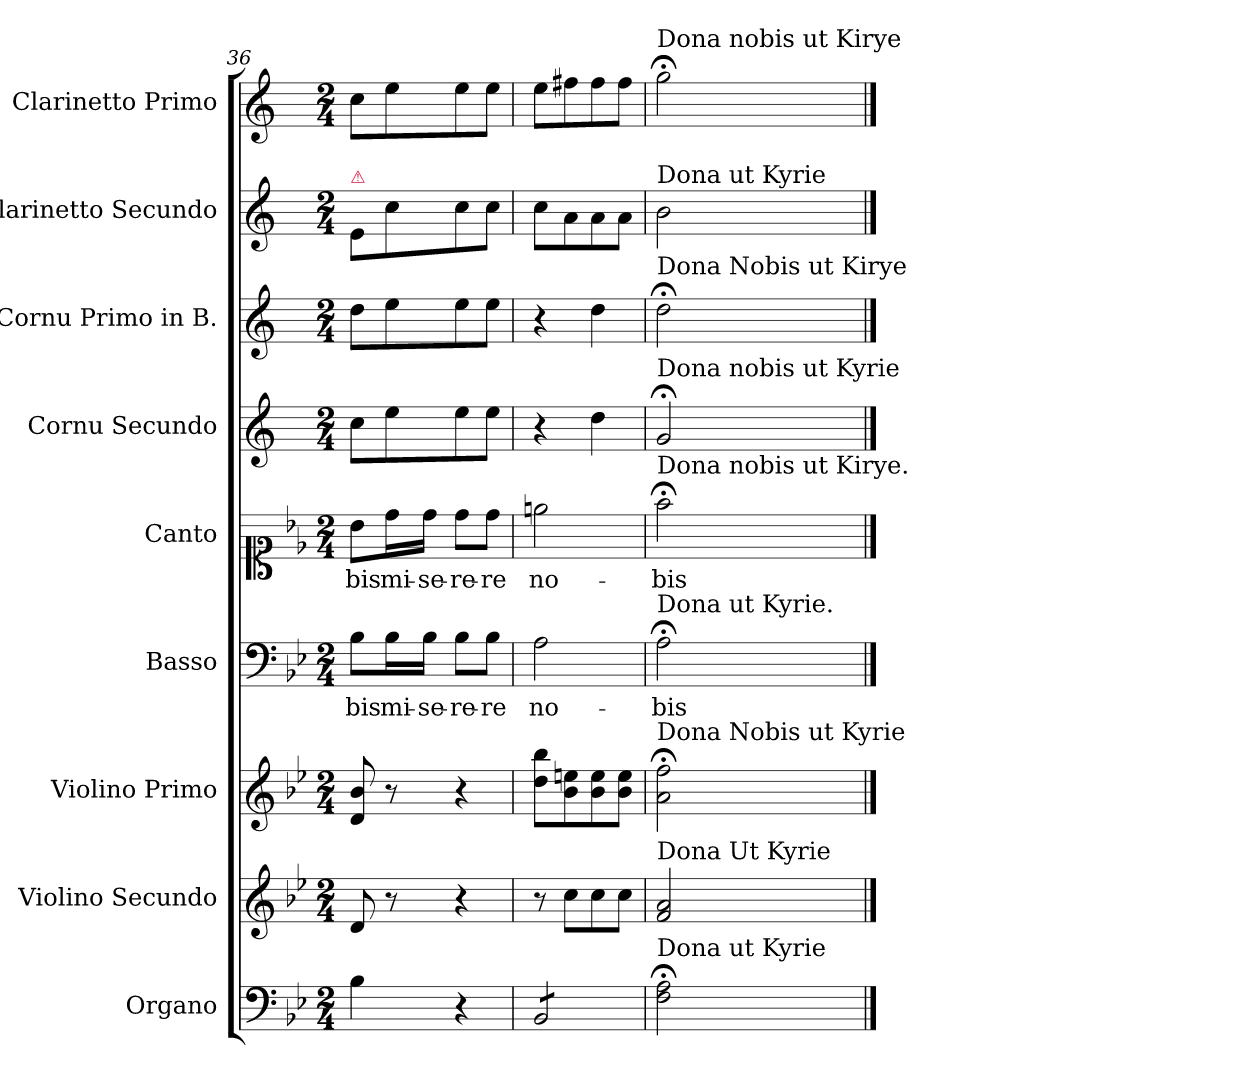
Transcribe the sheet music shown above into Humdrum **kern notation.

**kern	**kern	**kern	**kern	**text	**kern	**text	**kern	**kern	**kern	**kern
*part9	*part8	*part7	*part6	*part6	*part5	*part5	*part4	*part3	*part2	*part1
*staff9	*staff8	*staff7	*staff6	*staff6	*staff5	*staff5	*staff4	*staff3	*staff2	*staff1
*I"Organo	*I"Violino Secundo	*I"Violino Primo	*I"Basso	*	*I"Canto	*	*I"Cornu Secundo	*I"Cornu Primo in B.	*I"Clarinetto Secundo	*I"Clarinetto Primo
*I'Org.	*I'Vn II	*I'Vn I	*I'B.	*	*I'C.	*	*I'C. II	*I'C. I	*I'Cl. II	*I'Cl. I
*clefF4	*clefG2	*clefG2	*clefF4	*	*clefC1	*	*clefG2	*clefG2	*clefG2	*clefG2
*	*	*	*	*	*	*	*ITrd1c2	*ITrd1c2	*ITrd1c2	*ITrd1c2
*k[b-e-]	*k[b-e-]	*k[b-e-]	*k[b-e-]	*	*k[b-e-]	*	*k[b-e-]	*k[b-e-]	*k[b-e-]	*k[b-e-]
*M2/4	*M2/4	*M2/4	*M2/4	*	*M2/4	*	*M2/4	*M2/4	*M2/4	*M2/4
=36	=36	=36	=36	=36	=36	=36	=36	=36	=36	=36
!	!	!	!	!	!	!	!	!	!LO:TX:a:color=crimson:t=⚠	!
4B-\	8d/	8d/ 8b-/	8B-\L	-bis	8b-\L	-bis	8b-\L	8cc\L	8d/L	8b-\L
.	8r	8r	16B-\L	mi-	16dd\L	mi-	8dd\	8dd\	8b-\	8dd\
.	.	.	16B-\JJ	-se-	16dd\JJ	-se-	.	.	.	.
4r	4r	4r	8B-\L	-re-	8dd\L	-re-	8dd\	8dd\	8b-\	8dd\
.	.	.	8B-\J	-re	8dd\J	-re	8dd\J	8dd\J	8b-\J	8dd\J
=37	=37	=37	=37	=37	=37	=37	=37	=37	=37	=37
*tremolo	*	*	*	*	*	*	*	*	*	*
8BB-/L	8r	8dd\ 8bb-\L	2A\	no-	2een\	no-	4r	4r	8b-\L	8dd\L
8BB-/	8cc\L	8b-\ 8een\	.	.	.	.	.	.	8g\	8een\
8BB-/	8cc\	8b-\ 8ee\	.	.	.	.	4cc\	4cc\	8g\	8ee\
8BB-/J	8cc\J	8b-\ 8ee\J	.	.	.	.	.	.	8g\J	8ee\J
*Xtremolo	*	*	*	*	*	*	*	*	*	*
=38	=38	=38	=38	=38	=38	=38	=38	=38	=38	=38
!	!	!	!	!	!	!	!	!	!	!LO:TX:a:t=Dona nobis ut Kirye
!	!	!	!	!	!	!	!	!	!LO:TX:a:t=Dona ut Kyrie	!
!	!	!	!	!	!	!	!	!LO:TX:a:t=Dona Nobis ut Kirye	!	!
!	!	!	!	!	!	!	!LO:TX:a:t=Dona nobis ut Kyrie	!	!	!
!	!	!	!	!	!LO:TX:a:t=Dona nobis ut Kirye.	!	!	!	!	!
!	!	!	!LO:TX:a:t=Dona ut Kyrie.	!	!	!	!	!	!	!
!	!	!LO:TX:a:t=Dona Nobis ut Kyrie	!	!	!	!	!	!	!	!
!	!LO:TX:a:t=Dona Ut Kyrie	!	!	!	!	!	!	!	!	!
!LO:TX:a:t=Dona ut Kyrie	!	!	!	!	!	!	!	!	!	!
2F;<\ 2A;<\	2f/ 2a/	2a;<\ 2ff;<\	2A;<\	-bis	2ff;<\	-bis	2f;</	2cc;<\	2a\	2ff;<\
==	==	==	==	==	==	==	==	==	==	==
*-	*-	*-	*-	*-	*-	*-	*-	*-	*-	*-
